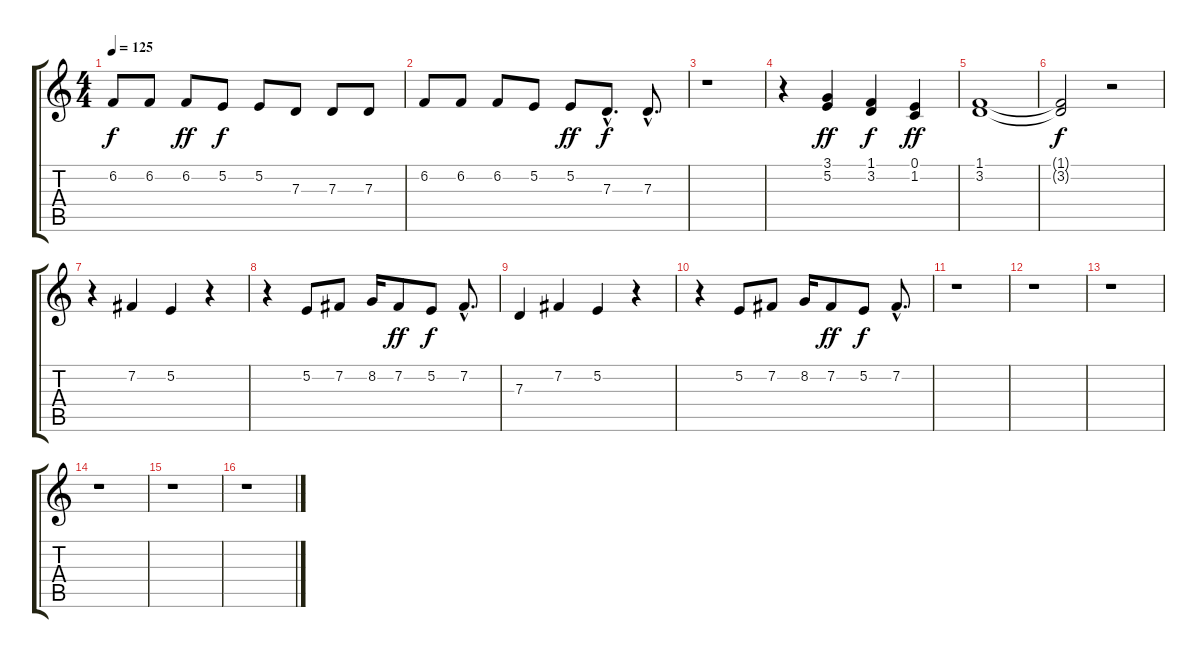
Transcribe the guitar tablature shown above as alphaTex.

\track "" {instrument synthbrass1}
\staff {score tabs}
\tuning (E4 B3 G3 D3 A2 E2) {hide}
\ts (4 4)
\tempo 125
\clef g2
\ks c
6.2.8{dy f} 6.2.8 6.2.8{dy ff} 5.2.8{dy f} 5.2.8 7.3.8 7.3.8 7.3.8 |
6.2.8 6.2.8 6.2.8 5.2.8 5.2.8{dy ff} 7.3{hac}.8{d dy f} 7.3{hac}.8{d} |
r.1 |
r.4 (3.1 5.2).4{dy ff} (1.1 3.2).4{dy f} (0.1 1.2).4{dy ff} |
(1.1 3.2).1 |
(1.1{t} 3.2{t}).2{dy f} r.2 |
r.4 7.2.4 5.2.4 r.4 |
r.4 5.2.8 7.2.8 8.2.16 7.2.8{dy ff} 5.2.8{dy f} 7.2{hac}.8{d} |
7.3.4 7.2.4 5.2.4 r.4 |
r.4 5.2.8 7.2.8 8.2.16 7.2.8{dy ff} 5.2.8{dy f} 7.2{hac}.8{d} |
r.1 |
r.1 |
r.1 |
r.1 |
r.1 |
r.1
